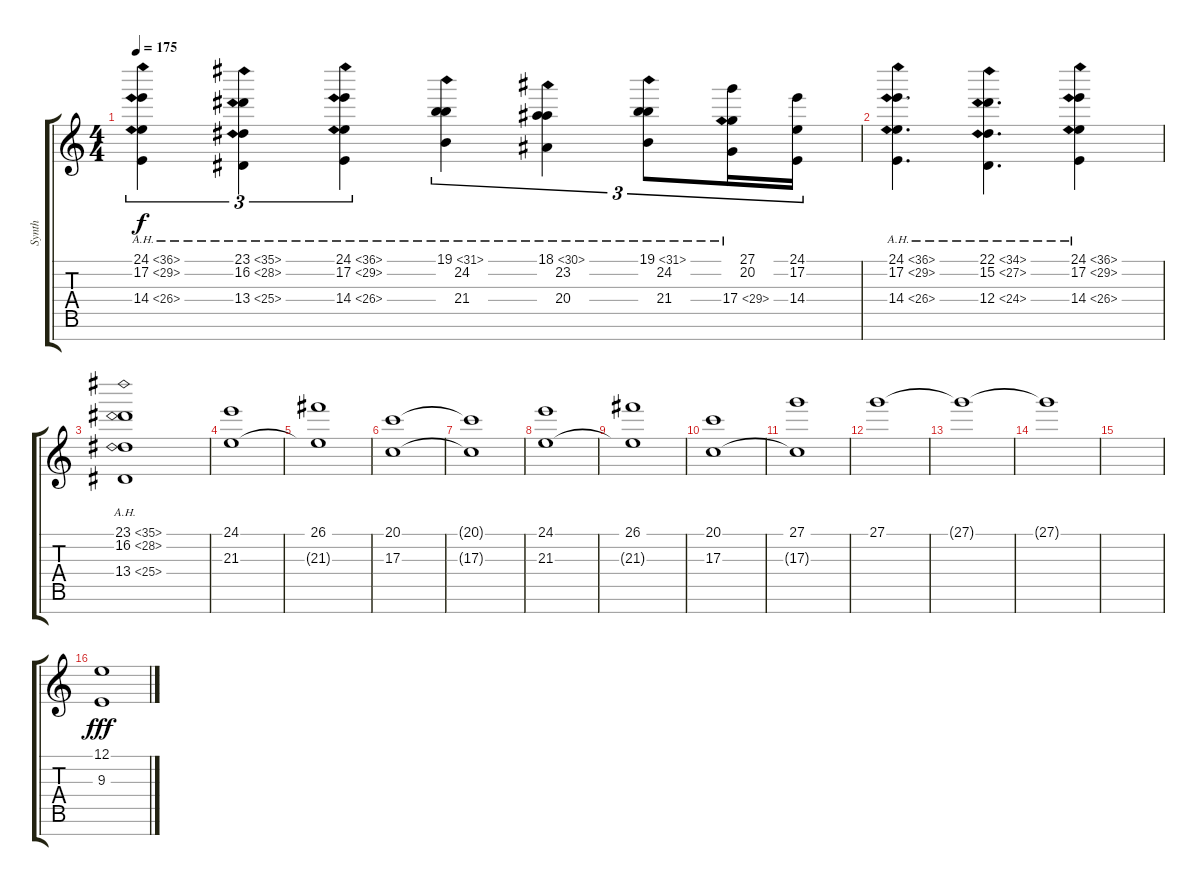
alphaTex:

\track ("Synth" "Synth") {instrument stringensemble1}
\staff {score tabs}
\tuning (E4 B3 G3 D3 A2 E2 B1) {hide}
\ts (4 4)
\tempo 175
\clef g2
\ks c
(24.1{ah 12} 17.2{ah 12} 14.4{ah 12}).4{tu (3 2) dy f} (23.1{ah 12} 16.2{ah 12} 13.4{ah 12}).4{tu (3 2)} (24.1{ah 12} 17.2{ah 12} 14.4{ah 12}).4{tu (3 2)} (19.1{ah 12} 24.2 21.4).4{tu (3 2)} (18.1{ah 12} 23.2 20.4).4{tu (3 2)} (19.1{ah 12} 24.2 21.4).8{tu (3 2)} (27.1 20.2 17.4{ah 12}).16{tu (3 2)} (24.1 17.2 14.4).16{tu (3 2)} |
(24.1{ah 12} 17.2{ah 12} 14.4{ah 12}).4{d} (22.1{ah 12} 15.2{ah 12} 12.4{ah 12}).4{d} (24.1{ah 12} 17.2{ah 12} 14.4{ah 12}).4 |
(23.1{ah 12} 16.2{ah 12} 13.4{ah 12}).1 |
(24.1 21.3).1{volume 9} |
(26.1 21.3{t}).1 |
(20.1 17.3).1 |
(20.1{t} 17.3{t}).1 |
(24.1 21.3).1 |
(26.1 21.3{t}).1 |
(20.1 17.3).1 |
(27.1 17.3{t}).1 |
27.1.1 |
27.1{t}.1 |
27.1{t}.1 |
|
(12.1 9.3).1{dy fff volume 8}
